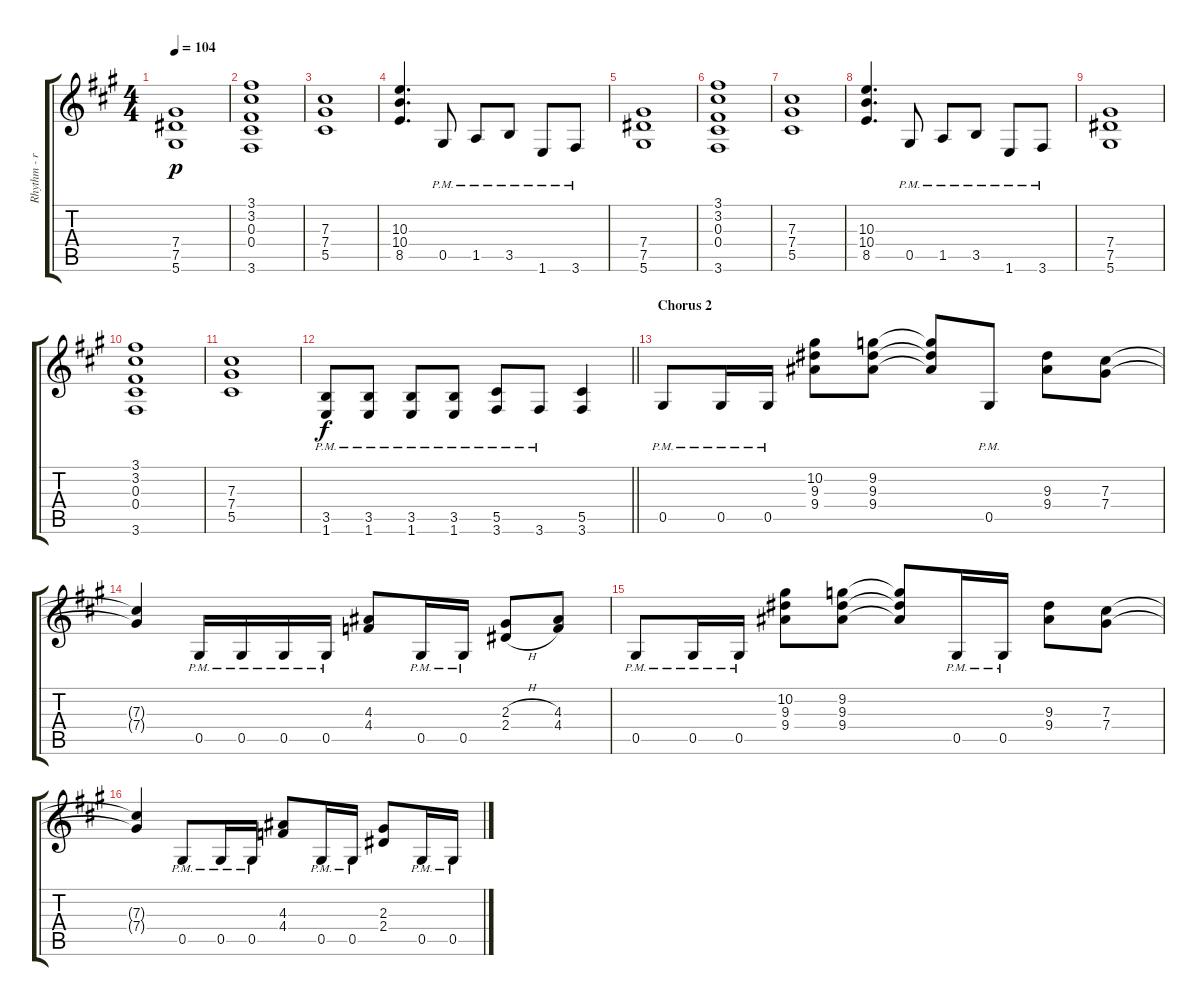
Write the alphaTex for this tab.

\track ("Rhythm - right" "Rhythm - r") {instrument distortionguitar}
\staff {score tabs}
\tuning (Eb4 Bb3 Gb3 Db3 Ab2 Eb2) {hide}
\ts (4 4)
\tempo 104
\clef g2
\ks a
(7.4 7.5 5.6).1{dy p} |
(3.1 3.2 0.3 0.4 3.6).1 |
(7.3 7.4 5.5).1 |
(10.3 10.4 8.5).4{d} 0.5{pm}.8 1.5{pm}.8 3.5{pm}.8 1.6{pm}.8 3.6{pm}.8 |
(7.4 7.5 5.6).1 |
(3.1 3.2 0.3 0.4 3.6).1 |
(7.3 7.4 5.5).1 |
(10.3 10.4 8.5).4{d} 0.5{pm}.8 1.5{pm}.8 3.5{pm}.8 1.6{pm}.8 3.6{pm}.8 |
(7.4 7.5 5.6).1 |
(3.1 3.2 0.3 0.4 3.6).1 |
(7.3 7.4 5.5).1 |
\barLineRight lightlight
(3.5{pm} 1.6{pm}).8{dy f} (3.5{pm} 1.6{pm}).8 (3.5{pm} 1.6{pm}).8 (3.5{pm} 1.6{pm}).8 (5.5{pm} 3.6{pm}).8 3.6{pm}.8 (5.5 3.6).4 |
\section ("" "Chorus 2")
0.5{pm}.8 0.5{pm}.16 0.5{pm}.16 (10.2 9.3 9.4).8 (9.2 9.3 9.4).8 (9.2{t} 9.3{t} 9.4{t}).8 0.5{pm}.8 (9.3 9.4).8 (7.3 7.4).8 |
(7.3{t} 7.4{t}).4 0.5{pm}.16 0.5{pm}.16 0.5{pm}.16 0.5{pm}.16 (4.3 4.4).8 0.5{pm}.16 0.5{pm}.16 (2.3{h} 2.4{h}).8 (4.3 4.4).8 |
0.5{pm}.8 0.5{pm}.16 0.5{pm}.16 (10.2 9.3 9.4).8 (9.2 9.3 9.4).8 (9.2{t} 9.3{t} 9.4{t}).8 0.5{pm}.16 0.5{pm}.16 (9.3 9.4).8 (7.3 7.4).8 |
(7.3{t} 7.4{t}).4 0.5{pm}.8 0.5{pm}.16 0.5{pm}.16 (4.3 4.4).8 0.5{pm}.16 0.5{pm}.16 (2.3 2.4).8 0.5{pm}.16 0.5{pm}.16
